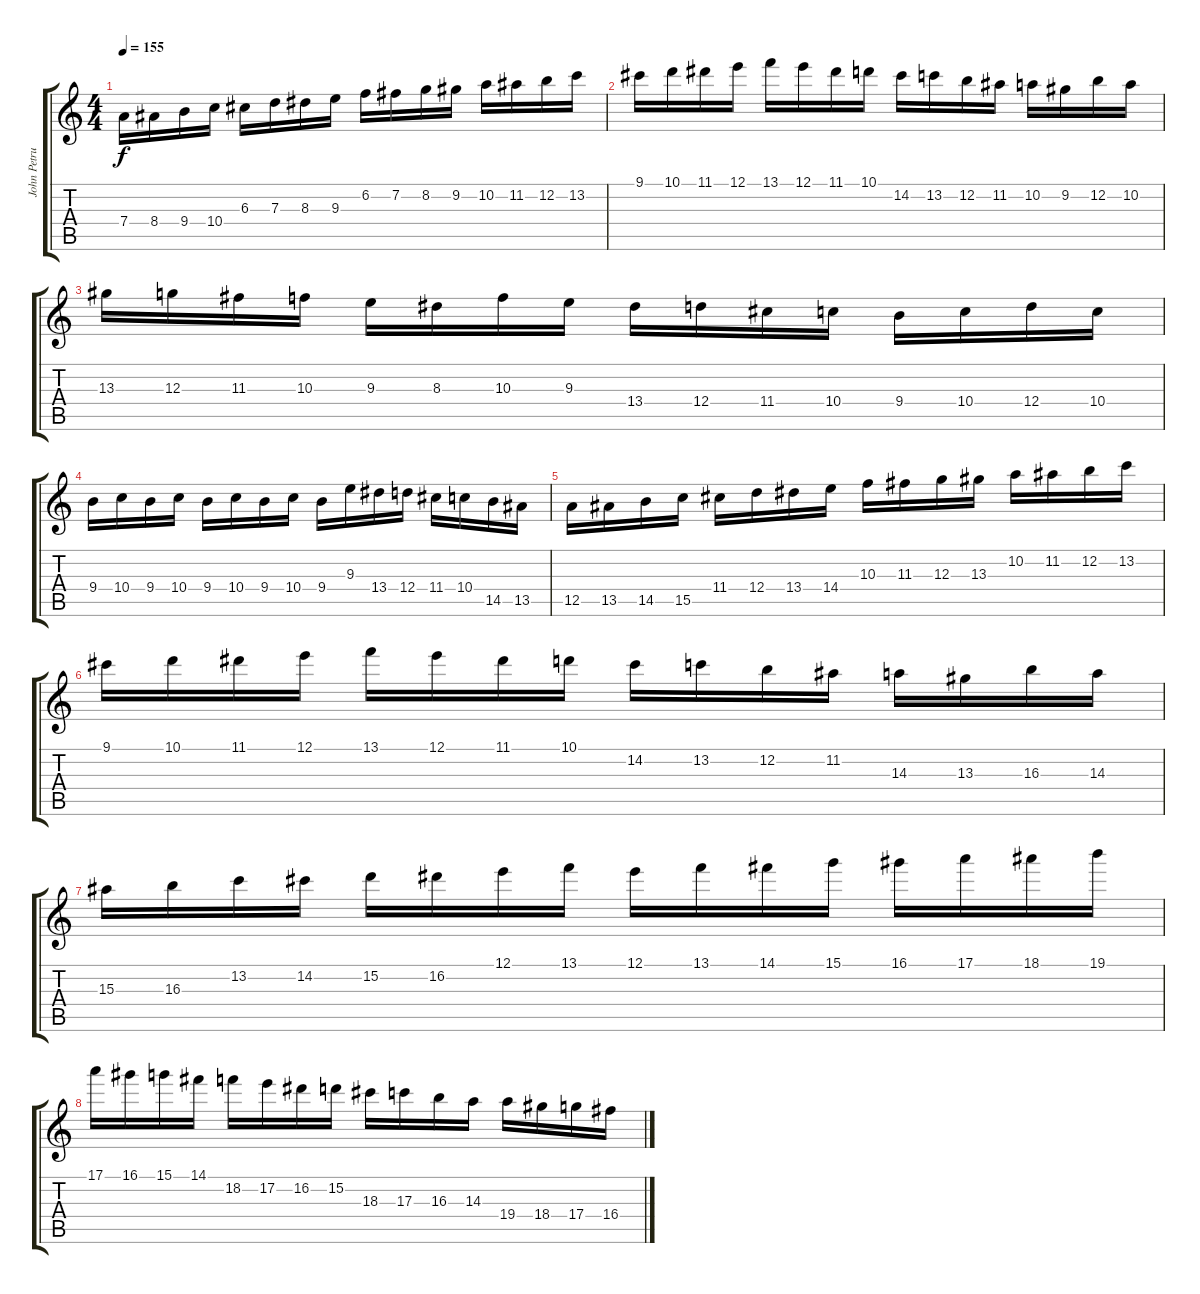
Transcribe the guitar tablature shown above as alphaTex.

\track ("John Petrucci" "John Petru") {instrument overdrivenguitar}
\staff {score tabs}
\tuning (E4 B3 G3 D3 A2 E2) {hide}
\ts (4 4)
\tempo 155
\clef g2
\ks c
7.4.16{dy f} 8.4.16 9.4.16 10.4.16 6.3.16 7.3.16 8.3.16 9.3.16 6.2.16 7.2.16 8.2.16 9.2.16 10.2.16 11.2.16 12.2.16 13.2.16 |
9.1.16 10.1.16 11.1.16 12.1.16 13.1.16 12.1.16 11.1.16 10.1.16 14.2.16 13.2.16 12.2.16 11.2.16 10.2.16 9.2.16 12.2.16 10.2.16 |
13.3.16 12.3.16 11.3.16 10.3.16 9.3.16 8.3.16 10.3.16 9.3.16 13.4.16 12.4.16 11.4.16 10.4.16 9.4.16 10.4.16 12.4.16 10.4.16 |
9.4.16 10.4.16 9.4.16 10.4.16 9.4.16 10.4.16 9.4.16 10.4.16 9.4.16 9.3.16 13.4.16 12.4.16 11.4.16 10.4.16 14.5.16 13.5.16 |
12.5.16 13.5.16 14.5.16 15.5.16 11.4.16 12.4.16 13.4.16 14.4.16 10.3.16 11.3.16 12.3.16 13.3.16 10.2.16 11.2.16 12.2.16 13.2.16 |
9.1.16 10.1.16 11.1.16 12.1.16 13.1.16 12.1.16 11.1.16 10.1.16 14.2.16 13.2.16 12.2.16 11.2.16 14.3.16 13.3.16 16.3.16 14.3.16 |
15.3.16 16.3.16 13.2.16 14.2.16 15.2.16 16.2.16 12.1.16 13.1.16 12.1.16 13.1.16 14.1.16 15.1.16 16.1.16 17.1.16 18.1.16 19.1.16 |
17.1.16 16.1.16 15.1.16 14.1.16 18.2.16 17.2.16 16.2.16 15.2.16 18.3.16 17.3.16 16.3.16 14.3.16 19.4.16 18.4.16 17.4.16 16.4.16
